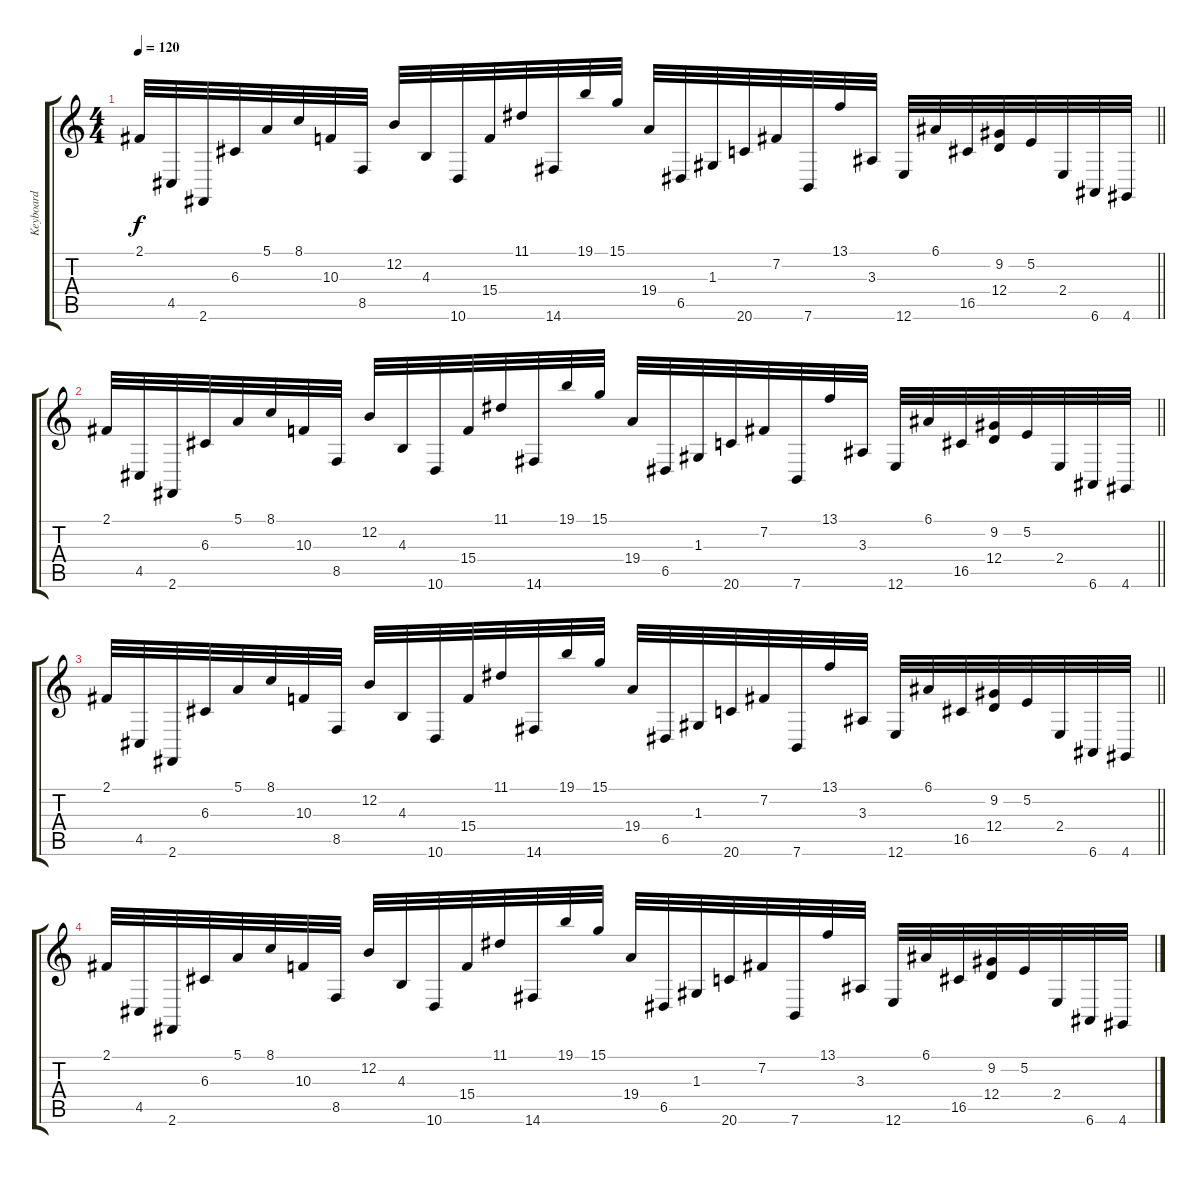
\track ("Keyboard" "Keyboard") {instrument bagpipe}
\staff {score tabs}
\tuning (E4 B3 G3 D3 A2 E2) {hide}
\ts (4 4)
\tempo 120
\clef g2
\barLineRight lightlight
\ks c
2.1.32{dy f} 4.5.32 2.6.32 6.3.32 5.1.32 8.1.32 10.3.32 8.5.32 12.2.32 4.3.32 10.6.32 15.4.32 11.1.32 14.6.32 19.1.32 15.1.32 19.4.32 6.5.32 1.3.32 20.6.32 7.2.32 7.6.32 13.1.32 3.3.32 12.6.32 6.1.32 16.5.32 (9.2 12.4).32 5.2.32 2.4.32 6.6.32 4.6.32 |
\barLineRight lightlight
2.1.32 4.5.32 2.6.32 6.3.32 5.1.32 8.1.32 10.3.32 8.5.32 12.2.32 4.3.32 10.6.32 15.4.32 11.1.32 14.6.32 19.1.32 15.1.32 19.4.32 6.5.32 1.3.32 20.6.32 7.2.32 7.6.32 13.1.32 3.3.32 12.6.32 6.1.32 16.5.32 (9.2 12.4).32 5.2.32 2.4.32 6.6.32 4.6.32 |
\barLineRight lightlight
2.1.32 4.5.32 2.6.32 6.3.32 5.1.32 8.1.32 10.3.32 8.5.32 12.2.32 4.3.32 10.6.32 15.4.32 11.1.32 14.6.32 19.1.32 15.1.32 19.4.32 6.5.32 1.3.32 20.6.32 7.2.32 7.6.32 13.1.32 3.3.32 12.6.32 6.1.32 16.5.32 (9.2 12.4).32 5.2.32 2.4.32 6.6.32 4.6.32 |
2.1.32 4.5.32 2.6.32 6.3.32 5.1.32 8.1.32 10.3.32 8.5.32 12.2.32 4.3.32 10.6.32 15.4.32 11.1.32 14.6.32 19.1.32 15.1.32 19.4.32 6.5.32 1.3.32 20.6.32 7.2.32 7.6.32 13.1.32 3.3.32 12.6.32 6.1.32 16.5.32 (9.2 12.4).32 5.2.32 2.4.32 6.6.32 4.6.32
